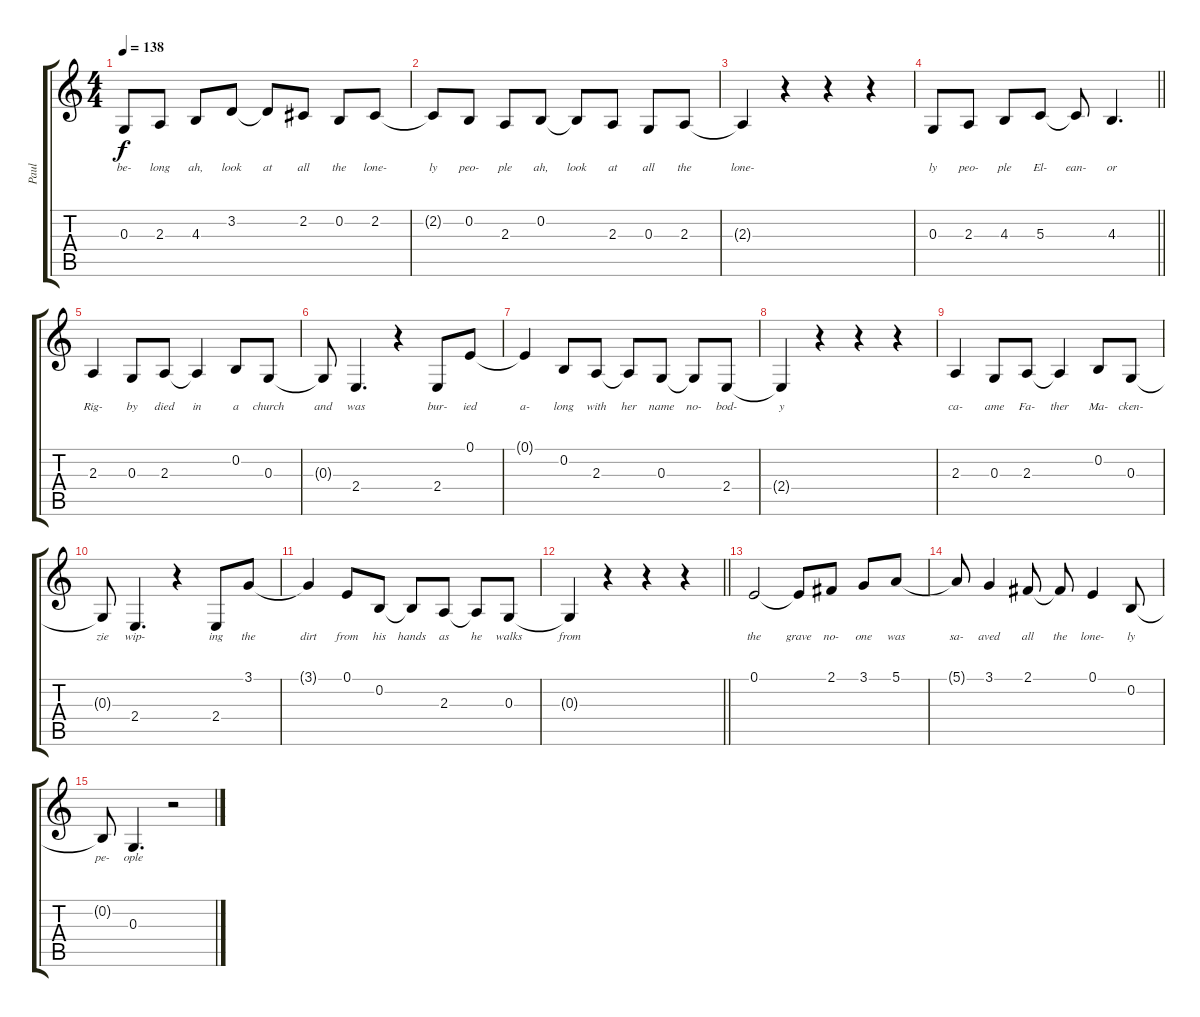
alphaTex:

\track ("Paul" "Paul") {instrument altosax}
\staff {score tabs}
\tuning (E4 B3 G3 D3 A2 E2) {hide}
\ts (4 4)
\tempo 138
\clef g2
\ks c
0.3.8{lyrics (0 "be-") lyrics (1 "") lyrics (2 "") lyrics (3 "") lyrics (4 "") dy f} 2.3.8{lyrics (0 "long") lyrics (1 "") lyrics (2 "") lyrics (3 "") lyrics (4 "")} 4.3.8{lyrics (0 "ah,") lyrics (1 "") lyrics (2 "") lyrics (3 "") lyrics (4 "")} 3.2.8{lyrics (0 "look") lyrics (1 "") lyrics (2 "") lyrics (3 "") lyrics (4 "")} 3.2{t}.8{lyrics (0 "at") lyrics (1 "") lyrics (2 "") lyrics (3 "") lyrics (4 "")} 2.2.8{lyrics (0 "all") lyrics (1 "") lyrics (2 "") lyrics (3 "") lyrics (4 "")} 0.2.8{lyrics (0 "the") lyrics (1 "") lyrics (2 "") lyrics (3 "") lyrics (4 "")} 2.2.8{lyrics (0 "lone-") lyrics (1 "") lyrics (2 "") lyrics (3 "") lyrics (4 "")} |
2.2{t}.8{lyrics (0 "ly") lyrics (1 "") lyrics (2 "") lyrics (3 "") lyrics (4 "")} 0.2.8{lyrics (0 "peo-") lyrics (1 "") lyrics (2 "") lyrics (3 "") lyrics (4 "")} 2.3.8{lyrics (0 "ple") lyrics (1 "") lyrics (2 "") lyrics (3 "") lyrics (4 "")} 0.2.8{lyrics (0 "ah,") lyrics (1 "") lyrics (2 "") lyrics (3 "") lyrics (4 "")} 0.2{t}.8{lyrics (0 "look") lyrics (1 "") lyrics (2 "") lyrics (3 "") lyrics (4 "")} 2.3.8{lyrics (0 "at") lyrics (1 "") lyrics (2 "") lyrics (3 "") lyrics (4 "")} 0.3.8{lyrics (0 "all") lyrics (1 "") lyrics (2 "") lyrics (3 "") lyrics (4 "")} 2.3.8{lyrics (0 "the") lyrics (1 "") lyrics (2 "") lyrics (3 "") lyrics (4 "")} |
2.3{t}.4{lyrics (0 "lone-") lyrics (1 "") lyrics (2 "") lyrics (3 "") lyrics (4 "")} r.4 r.4 r.4 |
\barLineRight lightlight
0.3.8{lyrics (0 "ly") lyrics (1 "") lyrics (2 "") lyrics (3 "") lyrics (4 "")} 2.3.8{lyrics (0 "peo-") lyrics (1 "") lyrics (2 "") lyrics (3 "") lyrics (4 "")} 4.3.8{lyrics (0 "ple") lyrics (1 "") lyrics (2 "") lyrics (3 "") lyrics (4 "")} 5.3.8{lyrics (0 "El-") lyrics (1 "") lyrics (2 "") lyrics (3 "") lyrics (4 "")} 5.3{t}.8{lyrics (0 "ean-") lyrics (1 "") lyrics (2 "") lyrics (3 "") lyrics (4 "")} 4.3.4{d lyrics (0 "or") lyrics (1 "") lyrics (2 "") lyrics (3 "") lyrics (4 "")} |
2.3.4{lyrics (0 "Rig-") lyrics (1 "") lyrics (2 "") lyrics (3 "") lyrics (4 "")} 0.3.8{lyrics (0 "by") lyrics (1 "") lyrics (2 "") lyrics (3 "") lyrics (4 "")} 2.3.8{lyrics (0 "died") lyrics (1 "") lyrics (2 "") lyrics (3 "") lyrics (4 "")} 2.3{t}.4{lyrics (0 "in") lyrics (1 "") lyrics (2 "") lyrics (3 "") lyrics (4 "")} 0.2.8{lyrics (0 "a") lyrics (1 "") lyrics (2 "") lyrics (3 "") lyrics (4 "")} 0.3.8{lyrics (0 "church") lyrics (1 "") lyrics (2 "") lyrics (3 "") lyrics (4 "")} |
0.3{t}.8{lyrics (0 "and") lyrics (1 "") lyrics (2 "") lyrics (3 "") lyrics (4 "")} 2.4.4{d lyrics (0 "was") lyrics (1 "") lyrics (2 "") lyrics (3 "") lyrics (4 "")} r.4 2.4.8{lyrics (0 "bur-") lyrics (1 "") lyrics (2 "") lyrics (3 "") lyrics (4 "")} 0.1.8{lyrics (0 "ied") lyrics (1 "") lyrics (2 "") lyrics (3 "") lyrics (4 "")} |
0.1{t}.4{lyrics (0 "a-") lyrics (1 "") lyrics (2 "") lyrics (3 "") lyrics (4 "")} 0.2.8{lyrics (0 "long") lyrics (1 "") lyrics (2 "") lyrics (3 "") lyrics (4 "")} 2.3.8{lyrics (0 "with") lyrics (1 "") lyrics (2 "") lyrics (3 "") lyrics (4 "")} 2.3{t}.8{lyrics (0 "her") lyrics (1 "") lyrics (2 "") lyrics (3 "") lyrics (4 "")} 0.3.8{lyrics (0 "name") lyrics (1 "") lyrics (2 "") lyrics (3 "") lyrics (4 "")} 0.3{t}.8{lyrics (0 "no-") lyrics (1 "") lyrics (2 "") lyrics (3 "") lyrics (4 "")} 2.4.8{lyrics (0 "bod-") lyrics (1 "") lyrics (2 "") lyrics (3 "") lyrics (4 "")} |
2.4{t}.4{lyrics (0 "y") lyrics (1 "") lyrics (2 "") lyrics (3 "") lyrics (4 "")} r.4 r.4 r.4 |
2.3.4{lyrics (0 "ca-") lyrics (1 "") lyrics (2 "") lyrics (3 "") lyrics (4 "")} 0.3.8{lyrics (0 "ame") lyrics (1 "") lyrics (2 "") lyrics (3 "") lyrics (4 "")} 2.3.8{lyrics (0 "Fa-") lyrics (1 "") lyrics (2 "") lyrics (3 "") lyrics (4 "")} 2.3{t}.4{lyrics (0 "ther") lyrics (1 "") lyrics (2 "") lyrics (3 "") lyrics (4 "")} 0.2.8{lyrics (0 "Ma-") lyrics (1 "") lyrics (2 "") lyrics (3 "") lyrics (4 "")} 0.3.8{lyrics (0 "cken-") lyrics (1 "") lyrics (2 "") lyrics (3 "") lyrics (4 "")} |
0.3{t}.8{lyrics (0 "zie") lyrics (1 "") lyrics (2 "") lyrics (3 "") lyrics (4 "")} 2.4.4{d lyrics (0 "wip-") lyrics (1 "") lyrics (2 "") lyrics (3 "") lyrics (4 "")} r.4 2.4.8{lyrics (0 "ing") lyrics (1 "") lyrics (2 "") lyrics (3 "") lyrics (4 "")} 3.1.8{lyrics (0 "the") lyrics (1 "") lyrics (2 "") lyrics (3 "") lyrics (4 "")} |
3.1{t}.4{lyrics (0 "dirt") lyrics (1 "") lyrics (2 "") lyrics (3 "") lyrics (4 "")} 0.1.8{lyrics (0 "from") lyrics (1 "") lyrics (2 "") lyrics (3 "") lyrics (4 "")} 0.2.8{lyrics (0 "his") lyrics (1 "") lyrics (2 "") lyrics (3 "") lyrics (4 "")} 0.2{t}.8{lyrics (0 "hands") lyrics (1 "") lyrics (2 "") lyrics (3 "") lyrics (4 "")} 2.3.8{lyrics (0 "as") lyrics (1 "") lyrics (2 "") lyrics (3 "") lyrics (4 "")} 2.3{t}.8{lyrics (0 "he") lyrics (1 "") lyrics (2 "") lyrics (3 "") lyrics (4 "")} 0.3.8{lyrics (0 "walks") lyrics (1 "") lyrics (2 "") lyrics (3 "") lyrics (4 "")} |
\barLineRight lightlight
0.3{t}.4{lyrics (0 "from") lyrics (1 "") lyrics (2 "") lyrics (3 "") lyrics (4 "")} r.4 r.4 r.4 |
0.1.2{lyrics (0 "the") lyrics (1 "") lyrics (2 "") lyrics (3 "") lyrics (4 "")} 0.1{t}.8{lyrics (0 "grave") lyrics (1 "") lyrics (2 "") lyrics (3 "") lyrics (4 "")} 2.1.8{lyrics (0 "no-") lyrics (1 "") lyrics (2 "") lyrics (3 "") lyrics (4 "")} 3.1.8{lyrics (0 "one") lyrics (1 "") lyrics (2 "") lyrics (3 "") lyrics (4 "")} 5.1.8{lyrics (0 "was") lyrics (1 "") lyrics (2 "") lyrics (3 "") lyrics (4 "")} |
5.1{t}.8{lyrics (0 "sa-") lyrics (1 "") lyrics (2 "") lyrics (3 "") lyrics (4 "")} 3.1.4{lyrics (0 "aved") lyrics (1 "") lyrics (2 "") lyrics (3 "") lyrics (4 "")} 2.1.8{lyrics (0 "all") lyrics (1 "") lyrics (2 "") lyrics (3 "") lyrics (4 "")} 2.1{t}.8{lyrics (0 "the") lyrics (1 "") lyrics (2 "") lyrics (3 "") lyrics (4 "")} 0.1.4{lyrics (0 "lone-") lyrics (1 "") lyrics (2 "") lyrics (3 "") lyrics (4 "")} 0.2.8{lyrics (0 "ly") lyrics (1 "") lyrics (2 "") lyrics (3 "") lyrics (4 "")} |
0.2{t}.8{lyrics (0 "pe-") lyrics (1 "") lyrics (2 "") lyrics (3 "") lyrics (4 "")} 0.3.4{d lyrics (0 "ople") lyrics (1 "") lyrics (2 "") lyrics (3 "") lyrics (4 "")} r.2
